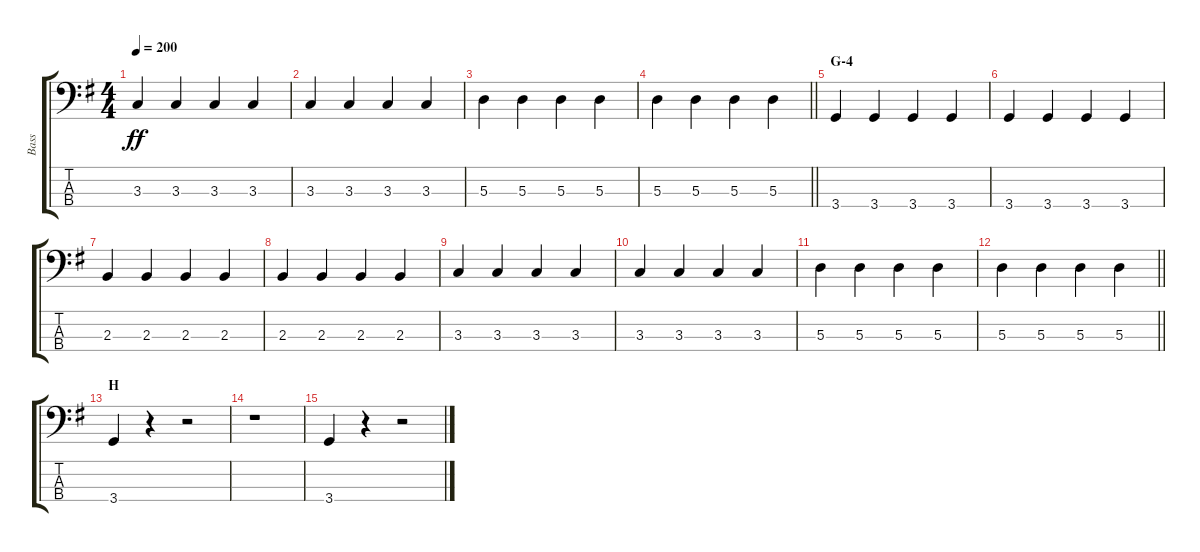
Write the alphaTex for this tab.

\track ("Bass" "Bass") {instrument electricbassfinger}
\staff {score tabs}
\tuning (G2 D2 A1 E1) {hide}
\ts (4 4)
\tempo 200
\clef f4
\ks g
3.3.4{dy ff} 3.3.4 3.3.4 3.3.4 |
3.3.4 3.3.4 3.3.4 3.3.4 |
5.3.4 5.3.4 5.3.4 5.3.4 |
\barLineRight lightlight
5.3.4 5.3.4 5.3.4 5.3.4 |
\section ("" "G-4")
3.4.4 3.4.4 3.4.4 3.4.4 |
3.4.4 3.4.4 3.4.4 3.4.4 |
2.3.4 2.3.4 2.3.4 2.3.4 |
2.3.4 2.3.4 2.3.4 2.3.4 |
3.3.4 3.3.4 3.3.4 3.3.4 |
3.3.4 3.3.4 3.3.4 3.3.4 |
5.3.4 5.3.4 5.3.4 5.3.4 |
\barLineRight lightlight
5.3.4 5.3.4 5.3.4 5.3.4 |
\section ("" "H")
3.4.4 r.4 r.2 |
r.1 |
3.4.4 r.4 r.2
